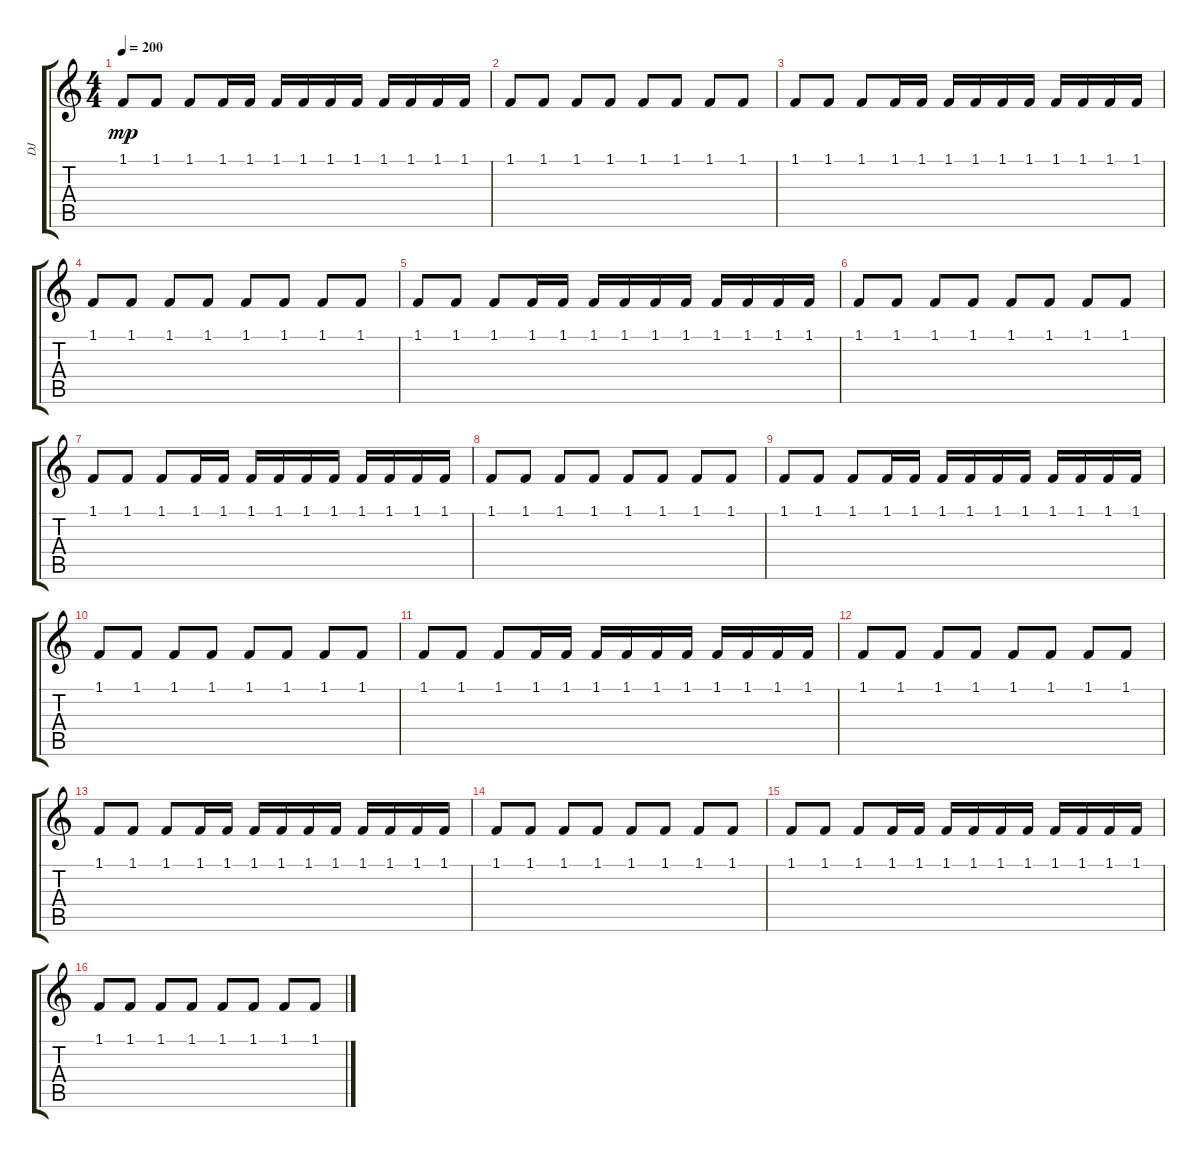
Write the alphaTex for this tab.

\track ("DJ" "DJ") {instrument melodictom}
\staff {score tabs}
\tuning (E4 B3 G3 D3 A2 E2) {hide}
\ts (4 4)
\tempo 200
\clef g2
\ks c
1.1.8{dy mp} 1.1.8 1.1.8 1.1.16 1.1.16 1.1.16 1.1.16 1.1.16 1.1.16 1.1.16 1.1.16 1.1.16 1.1.16 |
1.1.8 1.1.8 1.1.8 1.1.8 1.1.8 1.1.8 1.1.8 1.1.8 |
1.1.8 1.1.8 1.1.8 1.1.16 1.1.16 1.1.16 1.1.16 1.1.16 1.1.16 1.1.16 1.1.16 1.1.16 1.1.16 |
1.1.8 1.1.8 1.1.8 1.1.8 1.1.8 1.1.8 1.1.8 1.1.8 |
1.1.8 1.1.8 1.1.8 1.1.16 1.1.16 1.1.16 1.1.16 1.1.16 1.1.16 1.1.16 1.1.16 1.1.16 1.1.16 |
1.1.8 1.1.8 1.1.8 1.1.8 1.1.8 1.1.8 1.1.8 1.1.8 |
1.1.8 1.1.8 1.1.8 1.1.16 1.1.16 1.1.16 1.1.16 1.1.16 1.1.16 1.1.16 1.1.16 1.1.16 1.1.16 |
1.1.8 1.1.8 1.1.8 1.1.8 1.1.8 1.1.8 1.1.8 1.1.8 |
1.1.8 1.1.8 1.1.8 1.1.16 1.1.16 1.1.16 1.1.16 1.1.16 1.1.16 1.1.16 1.1.16 1.1.16 1.1.16 |
1.1.8 1.1.8 1.1.8 1.1.8 1.1.8 1.1.8 1.1.8 1.1.8 |
1.1.8 1.1.8 1.1.8 1.1.16 1.1.16 1.1.16 1.1.16 1.1.16 1.1.16 1.1.16 1.1.16 1.1.16 1.1.16 |
1.1.8 1.1.8 1.1.8 1.1.8 1.1.8 1.1.8 1.1.8 1.1.8 |
1.1.8 1.1.8 1.1.8 1.1.16 1.1.16 1.1.16 1.1.16 1.1.16 1.1.16 1.1.16 1.1.16 1.1.16 1.1.16 |
1.1.8 1.1.8 1.1.8 1.1.8 1.1.8 1.1.8 1.1.8 1.1.8 |
1.1.8 1.1.8 1.1.8 1.1.16 1.1.16 1.1.16 1.1.16 1.1.16 1.1.16 1.1.16 1.1.16 1.1.16 1.1.16 |
1.1.8 1.1.8 1.1.8 1.1.8 1.1.8 1.1.8 1.1.8 1.1.8
